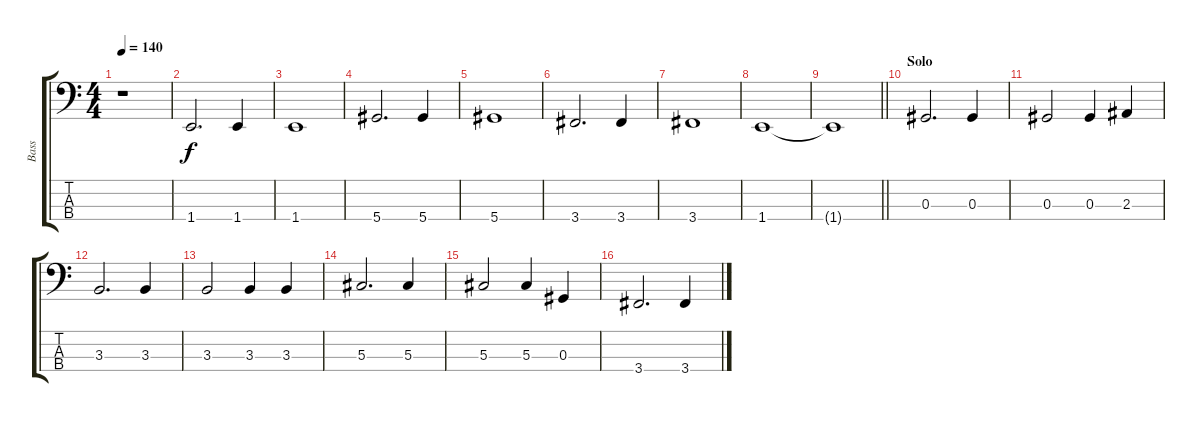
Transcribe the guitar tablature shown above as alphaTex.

\track ("Bass" "Bass") {instrument electricbassfinger}
\staff {score tabs}
\tuning (Gb2 Db2 Ab1 Eb1) {hide}
\ts (4 4)
\tempo 140
\clef f4
\ks c
r.1{dy f} |
1.4.2{d} 1.4.4 |
1.4.1 |
5.4.2{d} 5.4.4 |
5.4.1 |
3.4.2{d} 3.4.4 |
3.4.1 |
1.4.1 |
\barLineRight lightlight
1.4{t}.1 |
\section ("" "Solo")
0.3.2{d} 0.3.4 |
0.3.2 0.3.4 2.3.4 |
3.3.2{d} 3.3.4 |
3.3.2 3.3.4 3.3.4 |
5.3.2{d} 5.3.4 |
5.3.2 5.3.4 0.3.4 |
3.4.2{d} 3.4.4
